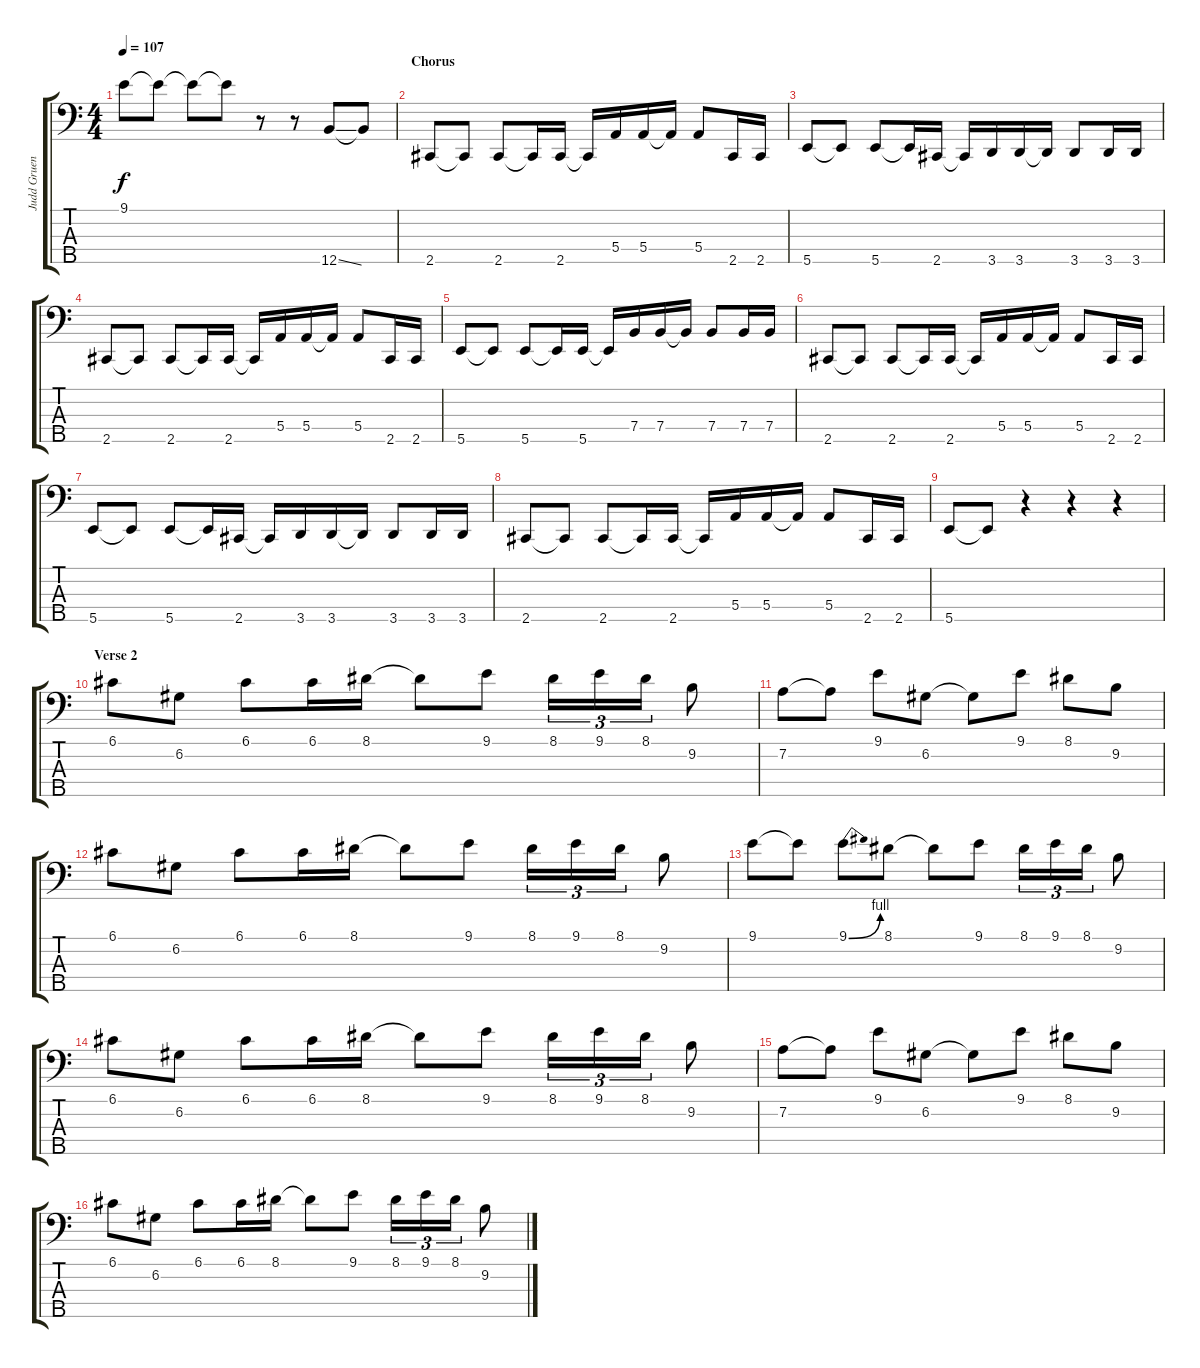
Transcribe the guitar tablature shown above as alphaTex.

\track ("Judd Gruenbaum (Bass)" "Judd Gruen") {instrument electricbassfinger}
\staff {score tabs}
\tuning (G2 D2 A1 E1 B0) {hide}
\ts (4 4)
\tempo 107
\clef f4
\ks c
9.1.8{dy f} 9.1{t}.8 9.1{t}.8 9.1{t}.8 r.8 r.8 12.5{ss}.8 12.5{t}.8 |
\section ("" "Chorus")
2.5.8{instrument electricbasspick} 2.5{t}.8 2.5.8 2.5{t}.16 2.5.16 2.5{t}.16 5.4.16 5.4.16 5.4{t}.16 5.4.8 2.5.16 2.5.16 |
5.5.8 5.5{t}.8 5.5.8 5.5{t}.16 2.5.16 2.5{t}.16 3.5.16 3.5.16 3.5{t}.16 3.5.8 3.5.16 3.5.16 |
2.5.8 2.5{t}.8 2.5.8 2.5{t}.16 2.5.16 2.5{t}.16 5.4.16 5.4.16 5.4{t}.16 5.4.8 2.5.16 2.5.16 |
5.5.8 5.5{t}.8 5.5.8 5.5{t}.16 5.5.16 5.5{t}.16 7.4.16 7.4.16 7.4{t}.16 7.4.8 7.4.16 7.4.16 |
2.5.8 2.5{t}.8 2.5.8 2.5{t}.16 2.5.16 2.5{t}.16 5.4.16 5.4.16 5.4{t}.16 5.4.8 2.5.16 2.5.16 |
5.5.8 5.5{t}.8 5.5.8 5.5{t}.16 2.5.16 2.5{t}.16 3.5.16 3.5.16 3.5{t}.16 3.5.8 3.5.16 3.5.16 |
2.5.8 2.5{t}.8 2.5.8 2.5{t}.16 2.5.16 2.5{t}.16 5.4.16 5.4.16 5.4{t}.16 5.4.8 2.5.16 2.5.16 |
5.5.8 5.5{t}.8 r.4 r.4 r.4 |
\section ("" "Verse 2")
6.1.8{instrument electricbassfinger} 6.2.8 6.1.8 6.1.16 8.1.16 8.1{t}.8 9.1.8 8.1.16{tu (3 2)} 9.1.16{tu (3 2)} 8.1.16{tu (3 2)} 9.2.8 |
7.2.8 7.2{t}.8 9.1.8 6.2.8 6.2{t}.8 9.1.8 8.1.8 9.2.8 |
6.1.8 6.2.8 6.1.8 6.1.16 8.1.16 8.1{t}.8 9.1.8 8.1.16{tu (3 2)} 9.1.16{tu (3 2)} 8.1.16{tu (3 2)} 9.2.8 |
9.1.8 9.1{t}.8 9.1{be (bend 0 0 60 4)}.8 8.1.8 8.1{t}.8 9.1.8 8.1.16{tu (3 2)} 9.1.16{tu (3 2)} 8.1.16{tu (3 2)} 9.2.8 |
6.1.8 6.2.8 6.1.8 6.1.16 8.1.16 8.1{t}.8 9.1.8 8.1.16{tu (3 2)} 9.1.16{tu (3 2)} 8.1.16{tu (3 2)} 9.2.8 |
7.2.8 7.2{t}.8 9.1.8 6.2.8 6.2{t}.8 9.1.8 8.1.8 9.2.8 |
6.1.8 6.2.8 6.1.8 6.1.16 8.1.16 8.1{t}.8 9.1.8 8.1.16{tu (3 2)} 9.1.16{tu (3 2)} 8.1.16{tu (3 2)} 9.2.8
